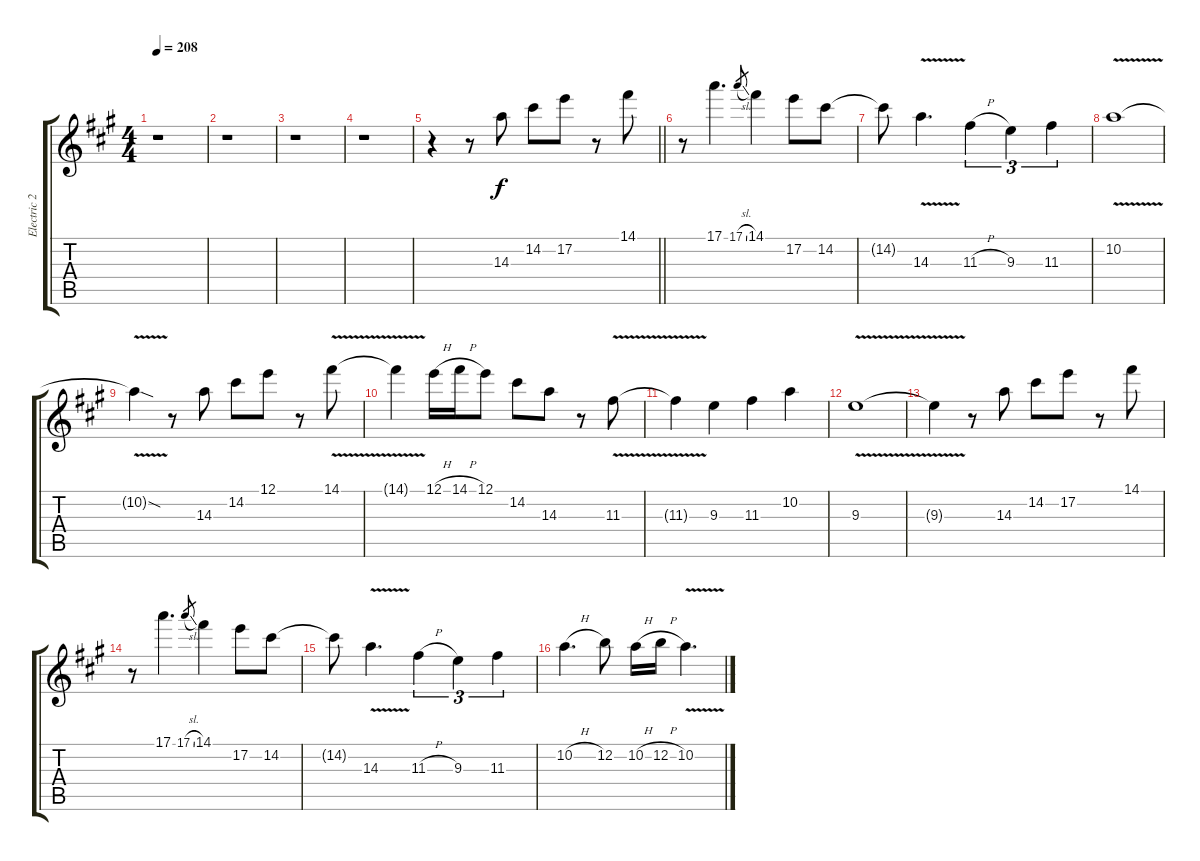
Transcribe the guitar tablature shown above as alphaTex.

\track ("Electric 2" "Electric 2") {instrument distortionguitar}
\staff {score tabs}
\tuning (E4 B3 G3 D3 A2 E2) {hide}
\ts (4 4)
\tempo 208
\clef g2
\ks a
r.1{dy f} |
r.1 |
r.1 |
r.1 |
\barLineRight lightlight
r.4 r.8 14.3.8 14.2.8 17.2.8 r.8 14.1.8 |
r.8 17.1.4{d} 17.1{sl}.8{gr} 14.1.4 17.2.8 14.2.8 |
14.2{t}.8 14.3{v}.4{d} 11.3{h}.4{tu (3 2)} 9.3.4{tu (3 2)} 11.3.4{tu (3 2)} |
10.2{v}.1 |
10.2{sod t}.4 r.8 14.3.8 14.2.8 12.1.8 r.8 14.1{v}.8 |
14.1{v t}.4 12.1{h}.16 14.1{h}.16 12.1.8 14.2.8 14.3.8 r.8 11.3{v}.8 |
11.3{v t}.4 9.3.4 11.3.4 10.2.4 |
9.3{v}.1 |
9.3{v t}.4 r.8 14.3.8 14.2.8 17.2.8 r.8 14.1.8 |
r.8 17.1.4{d} 17.1{sl}.8{gr} 14.1.4 17.2.8 14.2.8 |
14.2{t}.8 14.3{v}.4{d} 11.3{h}.4{tu (3 2)} 9.3.4{tu (3 2)} 11.3.4{tu (3 2)} |
10.2{h}.4{d} 12.2.8 10.2{h}.16 12.2{h}.16 10.2{v}.4{d}
